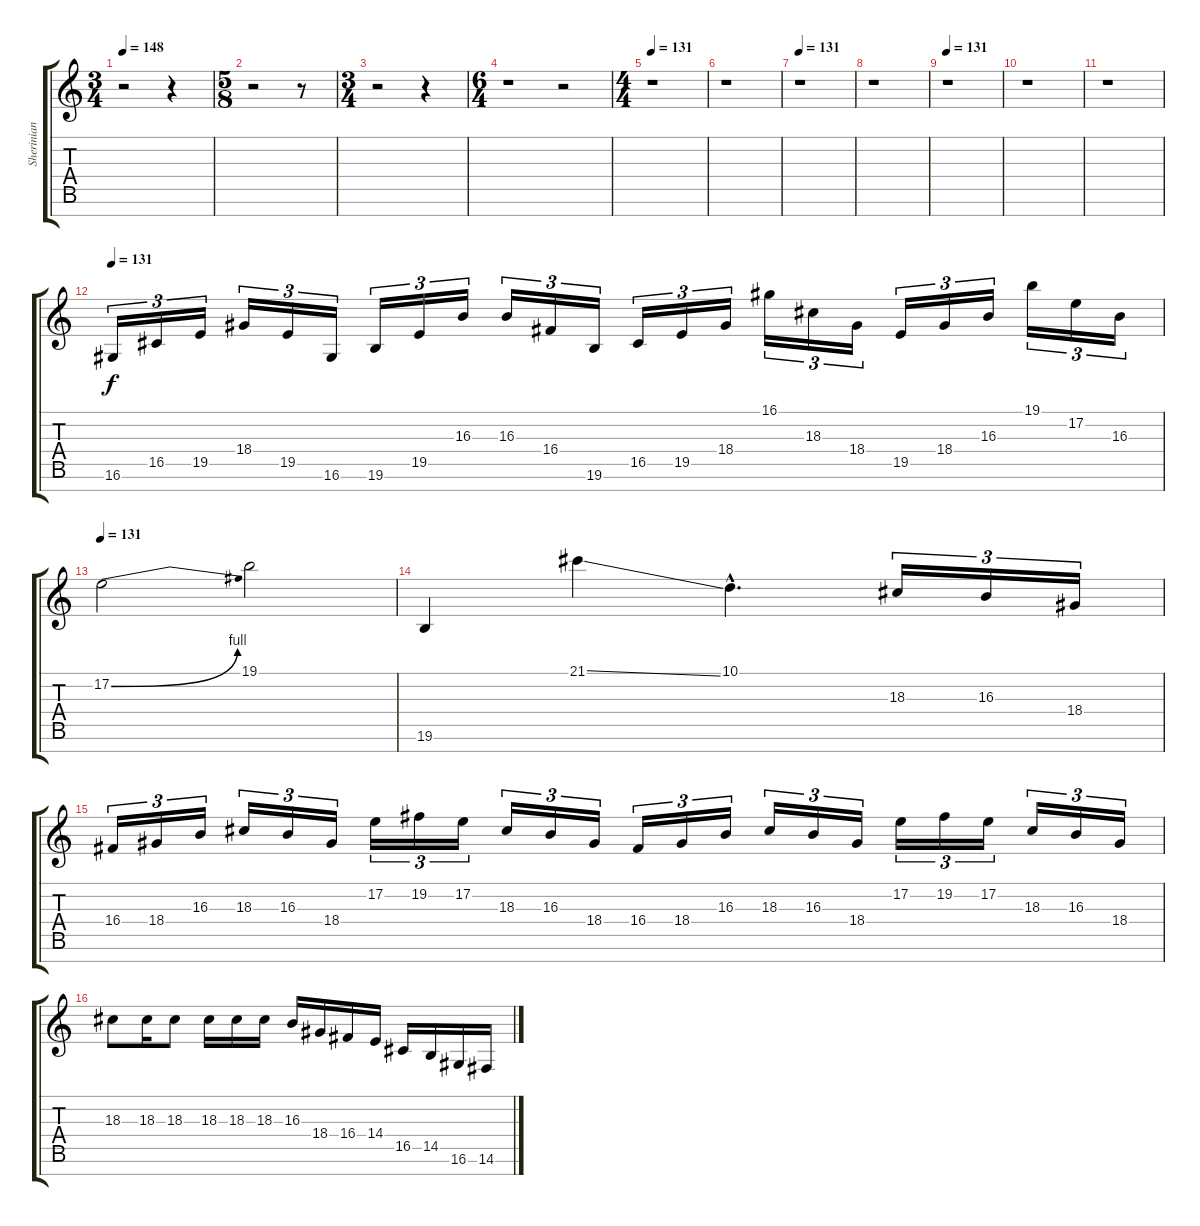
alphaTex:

\track ("Sherinian Keyboard & Organs" "Sherinian ") {instrument fx3crystal}
\staff {score tabs}
\tuning (E4 B3 G3 D3 A2 E2 B1) {hide}
\ts (3 4)
\tempo 148
\clef g2
\ks c
r.2{dy f} r.4 |
\ts (5 8)
r.2 r.8 |
\ts (3 4)
r.2 r.4 |
\ts (6 4)
r.1 r.2 |
\ts (4 4)
\tempo 131
r.1 |
r.1 |
\tempo 131
r.1 |
r.1 |
\tempo 131
r.1 |
r.1 |
r.1 |
\tempo 131
16.6.16{tu (3 2) volume 16 instrument lead2sawtooth} 16.5.16{tu (3 2)} 19.5.16{tu (3 2)} 18.4.16{tu (3 2)} 19.5.16{tu (3 2)} 16.6.16{tu (3 2)} 19.6.16{tu (3 2)} 19.5.16{tu (3 2)} 16.3.16{tu (3 2)} 16.3.16{tu (3 2)} 16.4.16{tu (3 2)} 19.6.16{tu (3 2)} 16.5.16{tu (3 2)} 19.5.16{tu (3 2)} 18.4.16{tu (3 2)} 16.1.16{tu (3 2)} 18.3.16{tu (3 2)} 18.4.16{tu (3 2)} 19.5.16{tu (3 2)} 18.4.16{tu (3 2)} 16.3.16{tu (3 2)} 19.1.16{tu (3 2)} 17.2.16{tu (3 2)} 16.3.16{tu (3 2)} |
\tempo 131
17.2{be (bend 0 0 60 4)}.2 19.1.2 |
19.6.4 21.1{ss}.4 10.1{hac}.4{d} 18.3.16{tu (3 2)} 16.3.16{tu (3 2)} 18.4.16{tu (3 2)} |
16.4.16{tu (3 2)} 18.4.16{tu (3 2)} 16.3.16{tu (3 2)} 18.3.16{tu (3 2)} 16.3.16{tu (3 2)} 18.4.16{tu (3 2)} 17.2.16{tu (3 2)} 19.2.16{tu (3 2)} 17.2.16{tu (3 2)} 18.3.16{tu (3 2)} 16.3.16{tu (3 2)} 18.4.16{tu (3 2)} 16.4.16{tu (3 2)} 18.4.16{tu (3 2)} 16.3.16{tu (3 2)} 18.3.16{tu (3 2)} 16.3.16{tu (3 2)} 18.4.16{tu (3 2)} 17.2.16{tu (3 2)} 19.2.16{tu (3 2)} 17.2.16{tu (3 2)} 18.3.16{tu (3 2)} 16.3.16{tu (3 2)} 18.4.16{tu (3 2)} |
18.3.8 18.3.16 18.3.8 18.3.16 18.3.16 18.3.16 16.3.16 18.4.16 16.4.16 14.4.16 16.5.16 14.5.16 16.6.16 14.6.16
